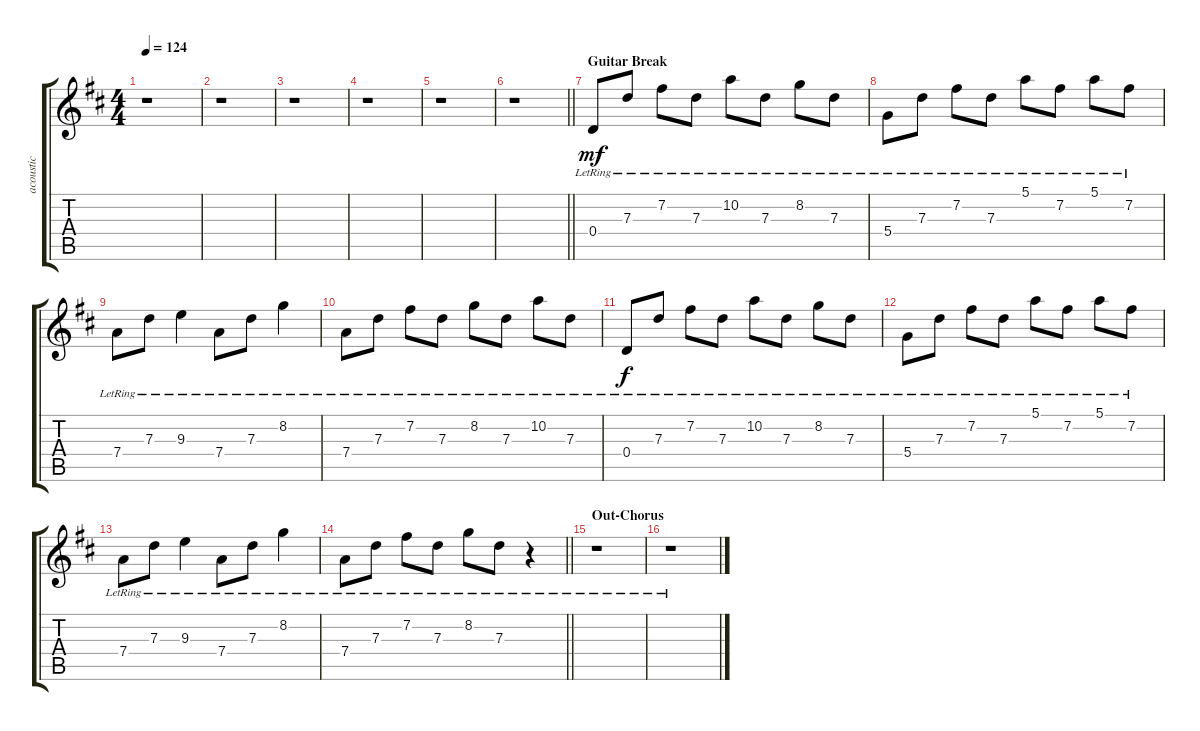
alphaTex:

\track ("acoustic" "acoustic") {instrument acousticguitarsteel}
\staff {score tabs}
\tuning (E4 B3 G3 D3 A2 D2) {hide}
\ts (4 4)
\tempo 124
\clef g2
\ks d
r.1{dy mf} |
r.1 |
r.1 |
r.1 |
r.1 |
\barLineRight lightlight
r.1 |
\section ("" "Guitar Break")
0.4{lr}.8 7.3{lr}.8 7.2{lr}.8 7.3{lr}.8 10.2{lr}.8 7.3{lr}.8 8.2{lr}.8 7.3{lr}.8 |
5.4{lr}.8 7.3{lr}.8 7.2{lr}.8 7.3{lr}.8 5.1{lr}.8 7.2{lr}.8 5.1{lr}.8 7.2{lr}.8 |
7.4{lr}.8 7.3{lr}.8 9.3{lr}.4 7.4{lr}.8 7.3{lr}.8 8.2{lr}.4 |
7.4{lr}.8 7.3{lr}.8 7.2{lr}.8 7.3{lr}.8 8.2{lr}.8 7.3{lr}.8 10.2{lr}.8 7.3{lr}.8 |
0.4{lr}.8{dy f} 7.3{lr}.8 7.2{lr}.8 7.3{lr}.8 10.2{lr}.8 7.3{lr}.8 8.2{lr}.8 7.3{lr}.8 |
5.4{lr}.8 7.3{lr}.8 7.2{lr}.8 7.3{lr}.8 5.1{lr}.8 7.2{lr}.8 5.1{lr}.8 7.2{lr}.8 |
7.4{lr}.8 7.3{lr}.8 9.3{lr}.4 7.4{lr}.8 7.3{lr}.8 8.2{lr}.4 |
\barLineRight lightlight
7.4{lr}.8 7.3{lr}.8 7.2{lr}.8 7.3{lr}.8 8.2{lr}.8 7.3{lr}.8 r.4 |
\section ("" "Out-Chorus")
r.1 |
r.1
